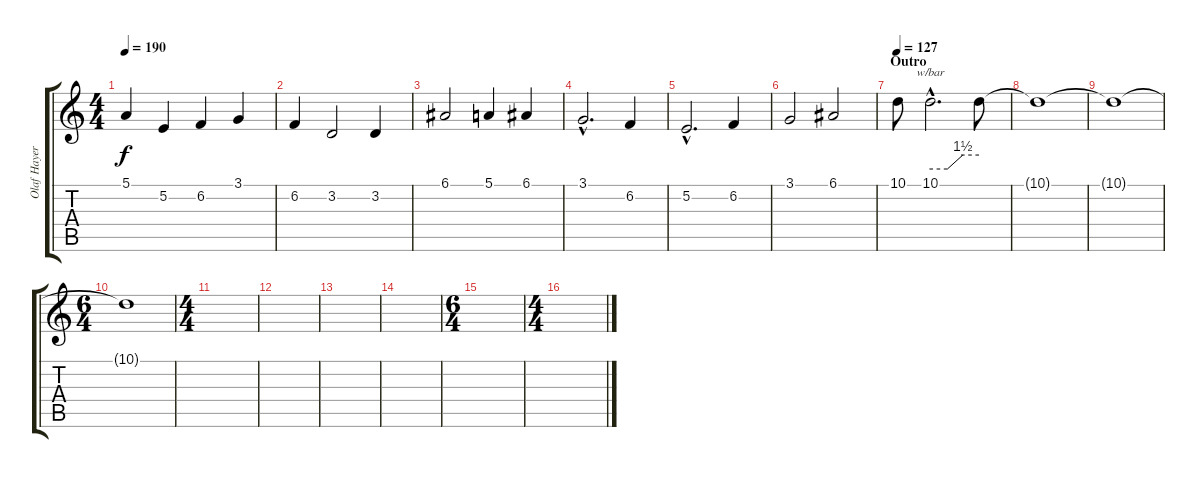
\track ("Olaf Hayer" "Olaf Hayer") {instrument lead1square}
\staff {score tabs}
\tuning (E4 B3 G3 D3 A2 E2) {hide}
\ts (4 4)
\tempo 190
\clef g2
\ks c
5.1.4{dy f} 5.2.4 6.2.4 3.1.4 |
6.2.4 3.2.2 3.2.4 |
6.1.2 5.1.4 6.1.4 |
3.1{hac}.2{d} 6.2.4 |
5.2{hac}.2{d} 6.2.4 |
3.1.2 6.1.2 |
\section ("" "Outro")
\tempo 127
10.1.8 10.1{hac}.2{d tbe (custom default 0 0 21 0 40 6 60 6)} 10.1{t}.8 |
10.1{t}.1 |
10.1{t}.1 |
\ts (6 4)
10.1{t}.1 |
\ts (4 4)
|
|
|
|
\ts (6 4)
|
\ts (4 4)
